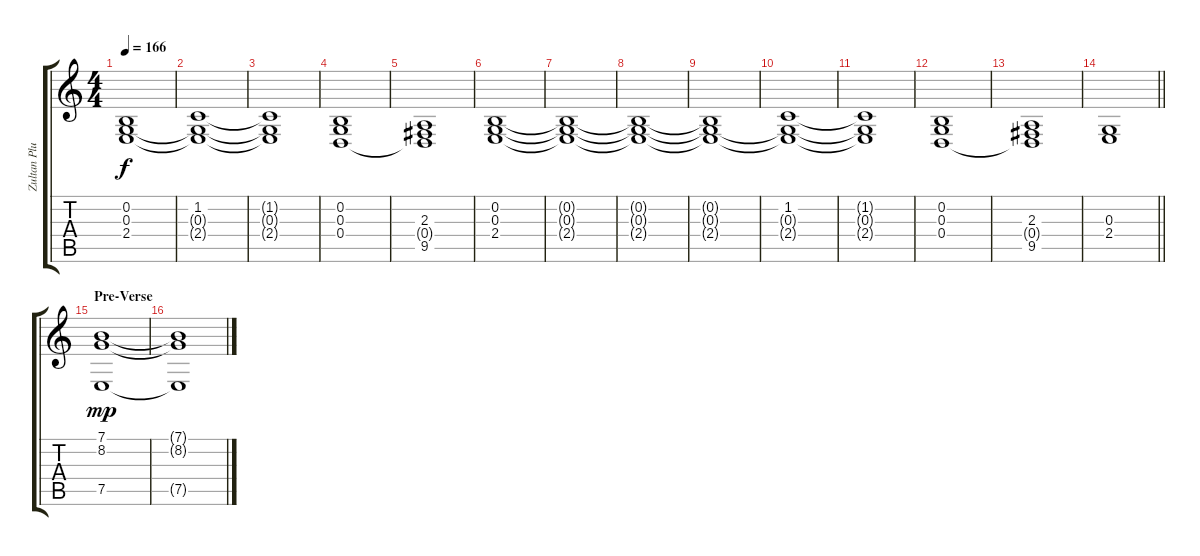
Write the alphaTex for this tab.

\track ("Zultan Pluto (Keyboard)" "Zultan Plu") {instrument synthvoice}
\staff {score tabs}
\tuning (E4 B3 G3 D3 A2 E2) {hide}
\ts (4 4)
\tempo 166
\clef g2
\ks c
(0.2{t} 0.3{t} 2.4{t}).1{dy f} |
(1.2 0.3{t} 2.4{t}).1 |
(1.2{t} 0.3{t} 2.4{t}).1 |
(0.2 0.3 0.4).1 |
(2.3 0.4{t} 9.5).1 |
(0.2 0.3 2.4).1 |
(0.2{t} 0.3{t} 2.4{t}).1 |
(0.2{t} 0.3{t} 2.4{t}).1 |
(0.2{t} 0.3{t} 2.4{t}).1 |
(1.2 0.3{t} 2.4{t}).1 |
(1.2{t} 0.3{t} 2.4{t}).1 |
(0.2 0.3 0.4).1 |
(2.3 0.4{t} 9.5).1 |
\barLineRight lightlight
(0.3 2.4).1 |
\section ("" "Pre-Verse")
(7.1 8.2 7.5).1{dy mp} |
(7.1{t} 8.2{t} 7.5{t}).1
